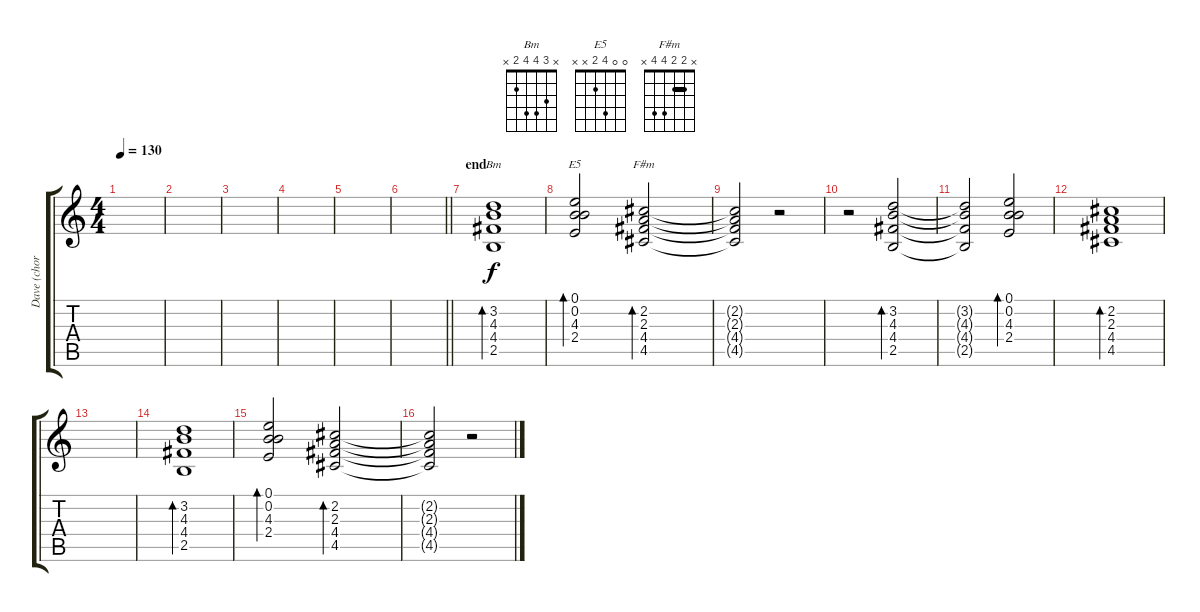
\track ("Dave (chorus)" "Dave (chor") {instrument electricguitarjazz}
\staff {score tabs}
\tuning (E4 B3 G3 D3 A2 E2) {hide}
\chord ("Bm" x 3 4 4 2 x)
\chord ("E5" 0 0 4 2 x x)
\chord ("F#m" x 2 2 4 4 x) {barre 2}
\ts (4 4)
\tempo 130
\clef g2
\ks c
|
|
|
|
|
\barLineRight lightlight
|
\section ("" "end")
(3.2 4.3 4.4 2.5).1{bd 240 ch "Bm"} |
(0.1 0.2 4.3 2.4).2{bd 240 ch "E5"} (2.2 2.3 4.4 4.5).2{bd 240 ch "F#m"} |
(2.2{t} 2.3{t} 4.4{t} 4.5{t}).2 r.2 |
r.2 (3.2 4.3 4.4 2.5).2{bd 240} |
(3.2{t} 4.3{t} 4.4{t} 2.5{t}).2 (0.1 0.2 4.3 2.4).2{bd 240} |
(2.2 2.3 4.4 4.5).1{bd 240} |
|
(3.2 4.3 4.4 2.5).1{bd 240} |
(0.1 0.2 4.3 2.4).2{bd 240} (2.2 2.3 4.4 4.5).2{bd 240} |
(2.2{t} 2.3{t} 4.4{t} 4.5{t}).2 r.2
